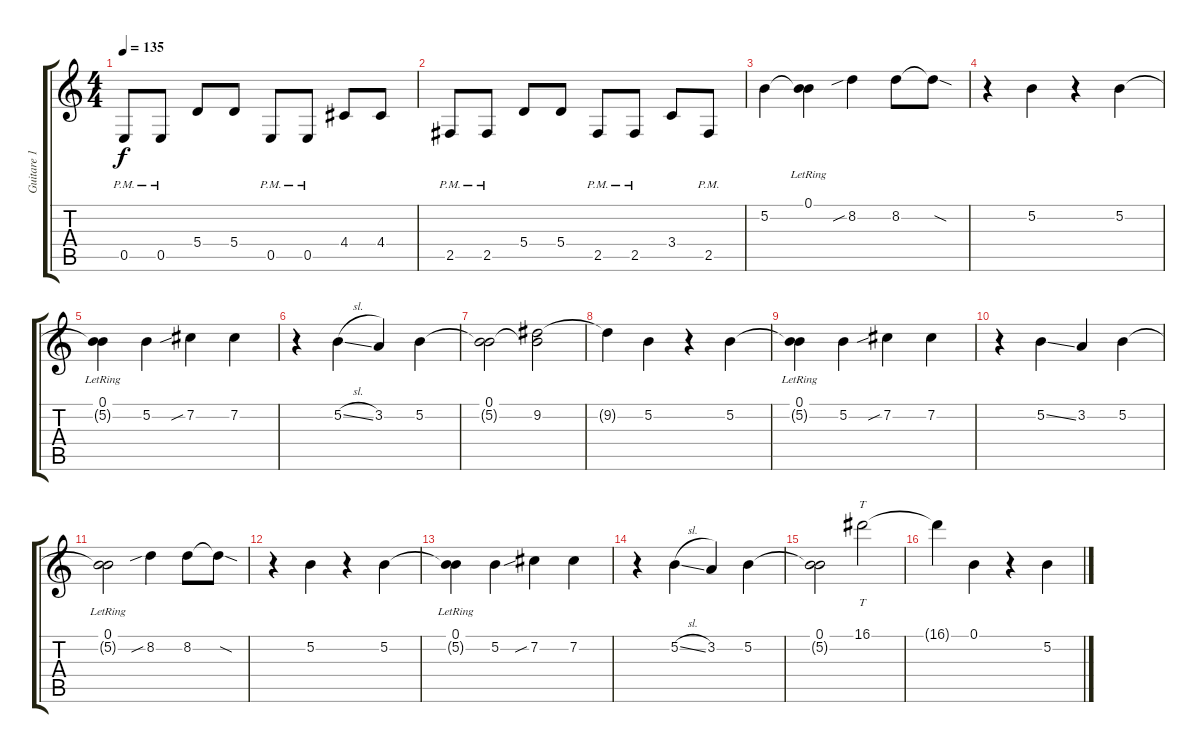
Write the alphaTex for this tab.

\track ("Guitare 1" "Guitare 1") {instrument distortionguitar}
\staff {score tabs}
\tuning (B3 Gb3 D3 A2 E2 B1) {hide}
\ts (4 4)
\tempo 135
\clef g2
\ks c
0.5{pm}.8{dy f} 0.5{pm}.8 5.4.8 5.4.8 0.5{pm}.8 0.5{pm}.8 4.4.8 4.4.8 |
2.5{pm}.8 2.5{pm}.8 5.4.8 5.4.8 2.5{pm}.8 2.5{pm}.8 3.4.8 2.5{pm}.8 |
5.2.4 (0.1{lr} 5.2{t}).4 8.2{sib}.4 8.2.8 8.2{sod t}.8 |
r.4 5.2.4 r.4 5.2.4 |
(0.1{lr} 5.2{t}).4 5.2.4 7.2{sib}.4 7.2.4 |
r.4 5.2{sl}.4 3.2.4 5.2.4 |
(0.1 5.2{t}).2 (0.1{t} 9.2).2 |
9.2{t}.4 5.2.4 r.4 5.2.4 |
(0.1{lr} 5.2{t}).4 5.2.4 7.2{sib}.4 7.2.4 |
r.4 5.2{ss}.4 3.2.4 5.2.4 |
(0.1{lr} 5.2{t}).2 8.2{sib}.4 8.2.8 8.2{sod t}.8 |
r.4 5.2.4 r.4 5.2.4 |
(0.1{lr} 5.2{t}).4 5.2.4 7.2{sib}.4 7.2.4 |
r.4 5.2{sl}.4 3.2.4 5.2.4 |
(0.1 5.2{t}).2 16.1.2{tt} |
16.1{t}.4 0.1.4 r.4 5.2.4
